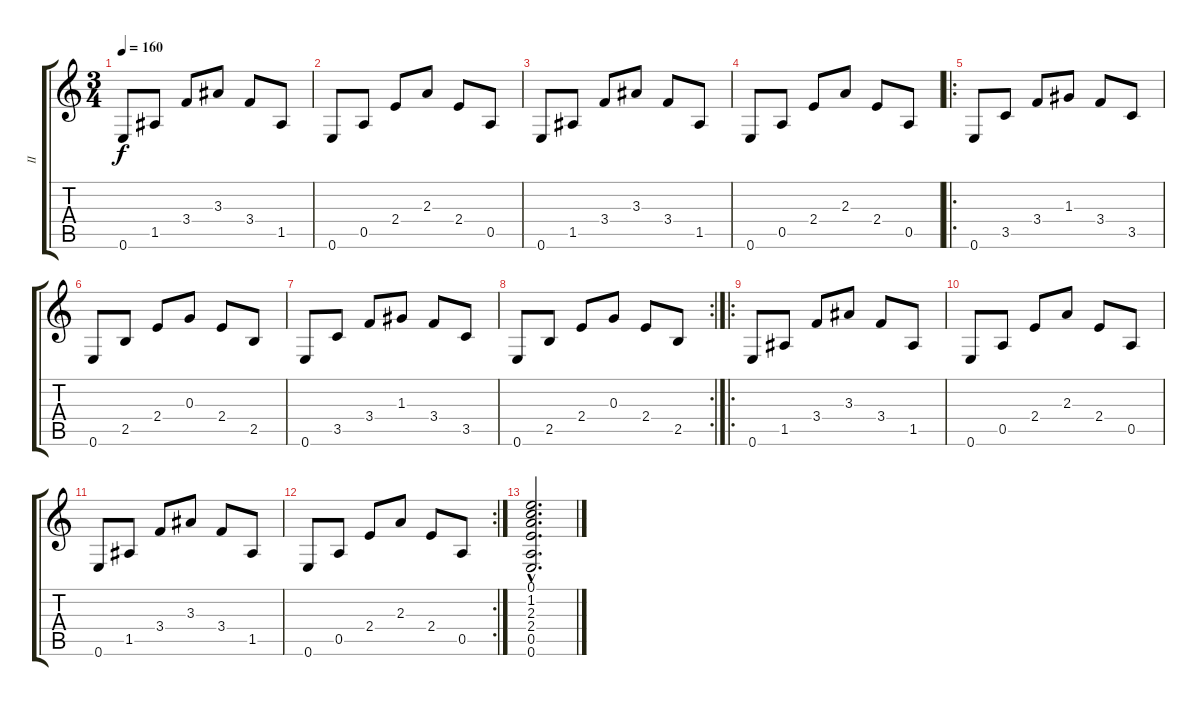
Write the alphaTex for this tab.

\track ("II" "II") {instrument acousticguitarnylon}
\staff {score tabs}
\tuning (E4 B3 G3 D3 A2 E2) {hide}
\ts (3 4)
\tempo 160
\clef g2
\ks c
0.6.8{dy f} 1.5.8 3.4.8 3.3.8 3.4.8 1.5.8 |
0.6.8 0.5.8 2.4.8 2.3.8 2.4.8 0.5.8 |
0.6.8 1.5.8 3.4.8 3.3.8 3.4.8 1.5.8 |
0.6.8 0.5.8 2.4.8 2.3.8 2.4.8 0.5.8 |
\ro
0.6.8 3.5.8 3.4.8 1.3.8 3.4.8 3.5.8 |
0.6.8 2.5.8 2.4.8 0.3.8 2.4.8 2.5.8 |
0.6.8 3.5.8 3.4.8 1.3.8 3.4.8 3.5.8 |
\rc 2
0.6.8 2.5.8 2.4.8 0.3.8 2.4.8 2.5.8 |
\ro
0.6.8 1.5.8 3.4.8 3.3.8 3.4.8 1.5.8 |
0.6.8 0.5.8 2.4.8 2.3.8 2.4.8 0.5.8 |
0.6.8 1.5.8 3.4.8 3.3.8 3.4.8 1.5.8 |
\rc 2
0.6.8 0.5.8 2.4.8 2.3.8 2.4.8 0.5.8 |
(0.1{hac} 1.2{hac} 2.3{hac} 2.4{hac} 0.5{hac} 0.6{hac}).2{d}
